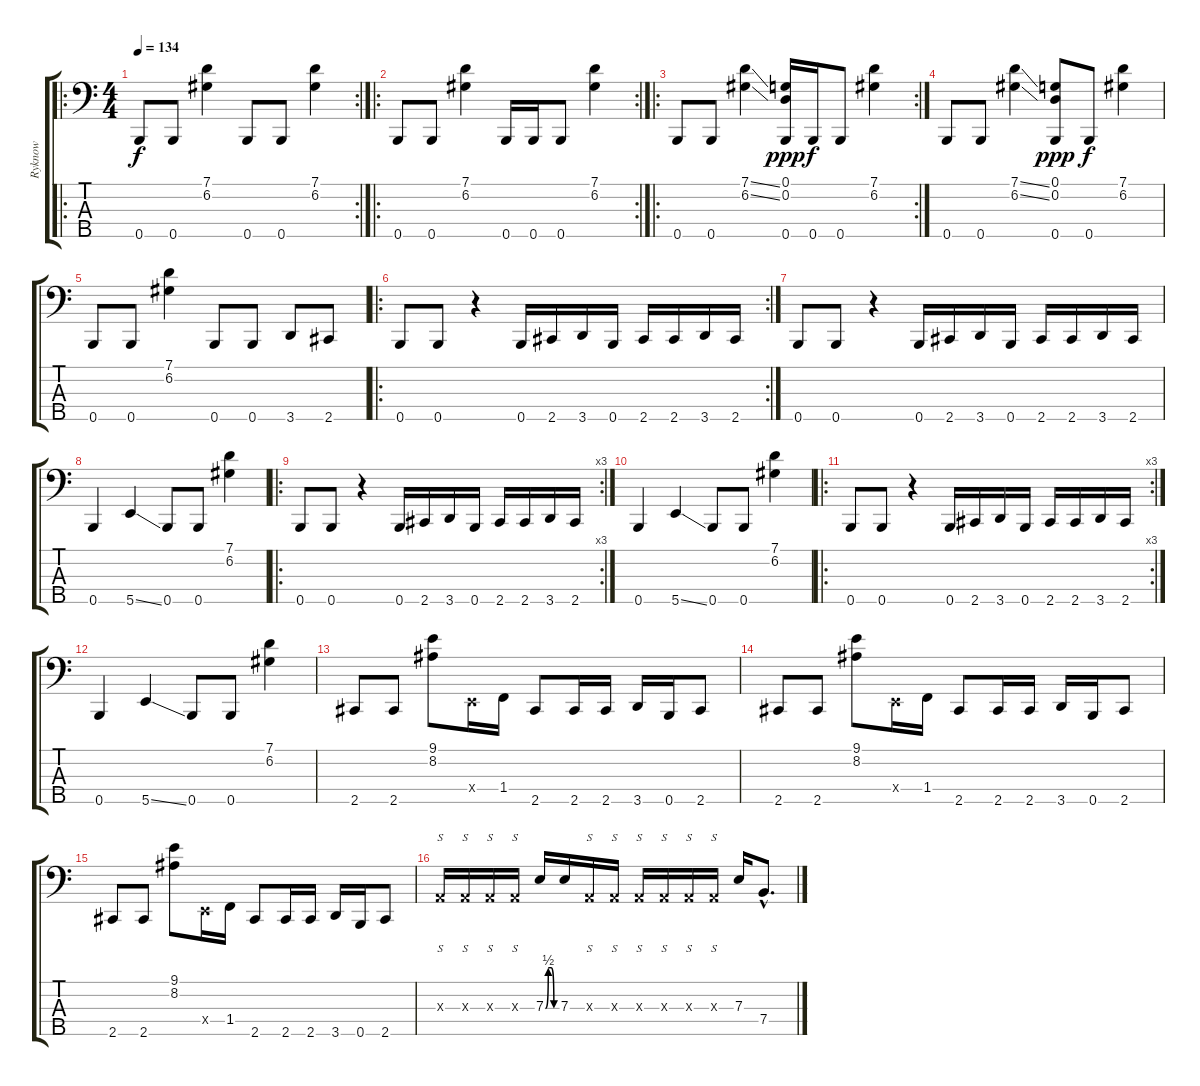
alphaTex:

\track ("Ryknow" "Ryknow") {instrument slapbass1}
\staff {score tabs}
\tuning (G2 D2 A1 E1 B0) {hide}
\ro
\rc 2
\ts (4 4)
\tempo 134
\clef f4
\ks c
0.5.8{dy f instrument slapbass1} 0.5.8 (7.1 6.2).4 0.5.8 0.5.8 (7.1 6.2).4 |
\ro
\rc 2
0.5.8 0.5.8 (7.1 6.2).4 0.5.16 0.5.16 0.5.8 (7.1 6.2).4 |
\ro
\rc 2
0.5.8 0.5.8 (7.1{ss} 6.2{ss}).4 (0.1 0.2 0.5).16{dy ppp} 0.5.16{dy f} 0.5.8 (7.1 6.2).4 |
0.5.8 0.5.8 (7.1{ss} 6.2{ss}).4 (0.1 0.2 0.5).8{dy ppp} 0.5.8{dy f} (7.1 6.2).4 |
0.5.8 0.5.8 (7.1 6.2).4 0.5.8 0.5.8 3.5.8 2.5.8 |
\ro
\rc 2
0.5.8 0.5.8 r.4 0.5.16 2.5.16 3.5.16 0.5.16 2.5.16 2.5.16 3.5.16 2.5.16 |
0.5.8 0.5.8 r.4 0.5.16 2.5.16 3.5.16 0.5.16 2.5.16 2.5.16 3.5.16 2.5.16 |
0.5.4 5.5{ss}.4 0.5.8 0.5.8 (7.1 6.2).4 |
\ro
\rc 3
0.5.8 0.5.8 r.4 0.5.16 2.5.16 3.5.16 0.5.16 2.5.16 2.5.16 3.5.16 2.5.16 |
0.5.4 5.5{ss}.4 0.5.8 0.5.8 (7.1 6.2).4 |
\ro
\rc 3
0.5.8 0.5.8 r.4 0.5.16 2.5.16 3.5.16 0.5.16 2.5.16 2.5.16 3.5.16 2.5.16 |
0.5.4 5.5{ss}.4 0.5.8 0.5.8 (7.1 6.2).4 |
2.5.8 2.5.8 (9.1 8.2).8 0.4{x}.16 1.4.16 2.5.8 2.5.16 2.5.16 3.5.16 0.5.16 2.5.8 |
2.5.8 2.5.8 (9.1 8.2).8 0.4{x}.16 1.4.16 2.5.8 2.5.16 2.5.16 3.5.16 0.5.16 2.5.8 |
2.5.8 2.5.8 (9.1 8.2).8 0.4{x}.16 1.4.16 2.5.8 2.5.16 2.5.16 3.5.16 0.5.16 2.5.8 |
0.3{x}.16{s} 0.3{x}.16{s} 0.3{x}.16{s} 0.3{x}.16{s} 7.3{be (custom 0 0 15 2 30 2 45 0 60 0)}.16 7.3.16 0.3{x}.16{s} 0.3{x}.16{s} 0.3{x}.16{s} 0.3{x}.16{s} 0.3{x}.16{s} 0.3{x}.16{s} 7.3.16 7.4{hac}.8{d}
